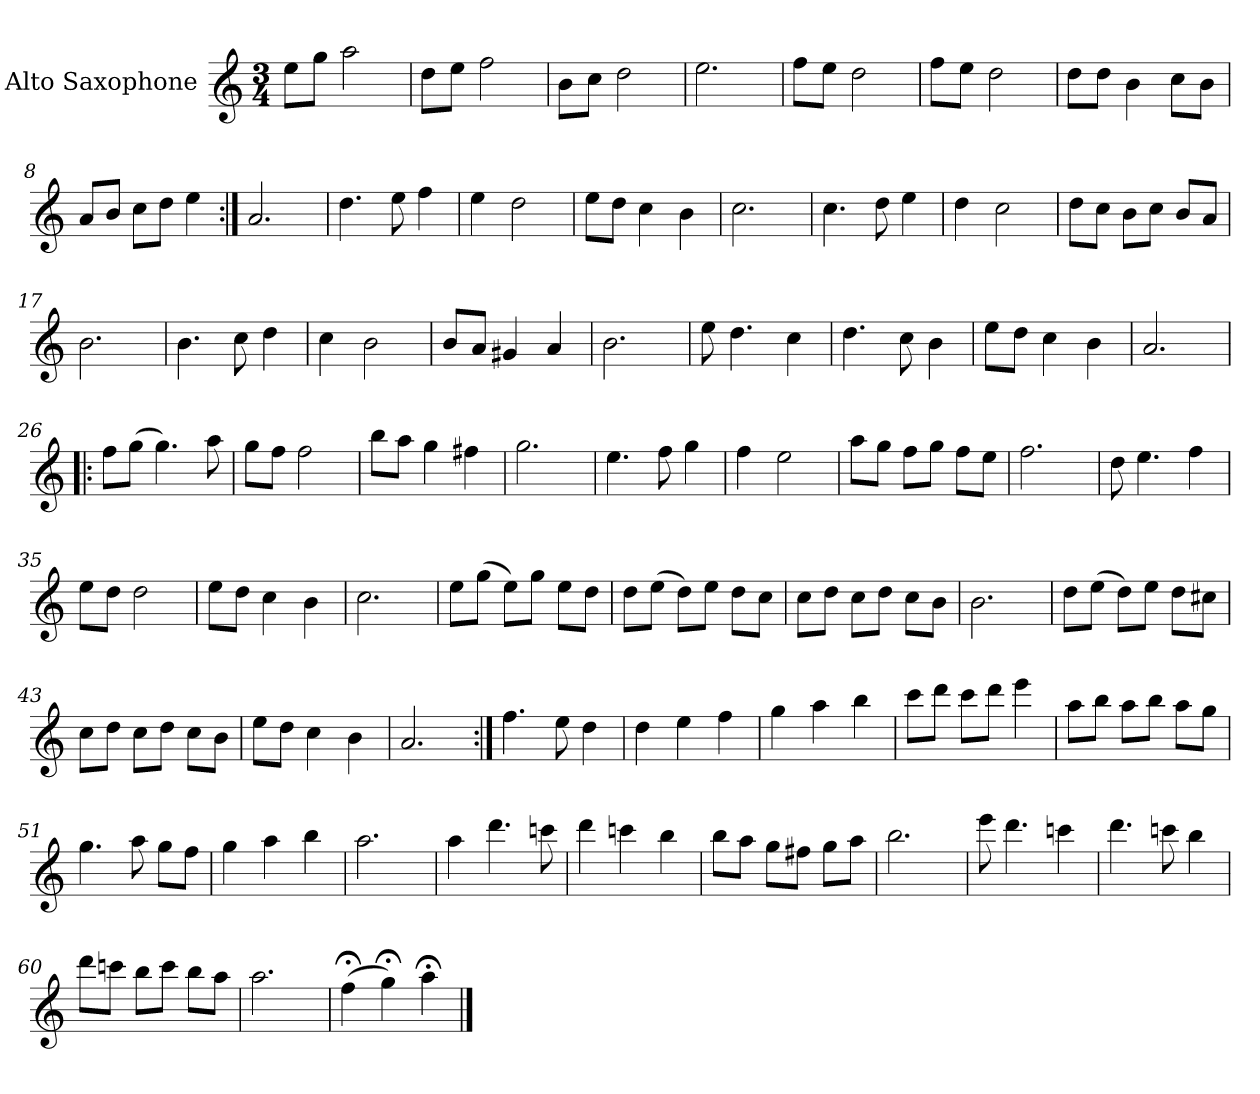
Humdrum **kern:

**kern
*part1
*staff1
*I"Alto Saxophone
*I'A. Sax.
*clefG2
*ITrd5c9
*k[b-e-a-]
*E-:
*M3/4
=1
8g\L
8b-\J
2cc\
=2
8f\L
8g\J
2a-\
=3
8d\L
8e-\J
2f\
=4
2.g\
=5
8a-\L
8g\J
2f\
=6
8a-\L
8g\J
2f\
=7
8f\L
8f\J
4d\
8e-\L
8d\J
=8
8c/L
8d/J
8e-\L
8f\J
4g\
!!LO:LB:g=z
=9:|!
2.c/
=10
4.f\
8g\
4a-\
=11
4g\
2f\
=12
8g\L
8f\J
4e-\
4d\
=13
2.e-\
=14
4.e-\
8f\
4g\
=15
4f\
2e-\
=16
8f\L
8e-\J
8d\L
8e-\J
8d/L
8c/J
=17
2.d\
=18
4.d\
8e-\
4f\
=19
4e-\
2d\
!!LO:LB:g=z
=20
8d/L
8c/J
4Bn/
4c/
=21
2.d\
=22
8g\
4.f\
4e-\
=23
4.f\
8e-\
4d\
=24
8g\L
8f\J
4e-\
4d\
=25
2.c/
=26!|:
8a-\L
(8b-\J
4.b-\)
8cc\
=27
8b-\L
8a-\J
2a-\
=28
8dd\L
8cc\J
4b-\
4an\
!!LO:LB:g=z
=29
2.b-\
=30
4.g\
8a-\
4b-\
=31
4a-\
2g\
=32
8cc\L
8b-\J
8a-\L
8b-\J
8a-\L
8g\J
=33
2.a-\
=34
8f\
4.g\
4a-\
=35
8g\L
8f\J
2f\
=36
8g\L
8f\J
4e-\
4d\
=37
2.e-\
!!LO:LB:g=z
=38
8g\L
(8b-\J
8g\L)
8b-\J
8g\L
8f\J
=39
8f\L
(8g\J
8f\L)
8g\J
8f\L
8e-\J
=40
8e-\L
8f\J
8e-\L
8f\J
8e-\L
8d\J
=41
2.d\
=42
8f\L
(8g\J
8f\L)
8g\J
8f\L
8en\J
=43
8e-\L
8f\J
8e-\L
8f\J
8e-\L
8d\J
!!LO:LB:g=z
=44
8g\L
8f\J
4e-\
4d\
=45
2.c/
=46:|!
4.a-\
8g\
4f\
=47
4f\
4g\
4a-\
=48
4b-\
4cc\
4dd\
=49
8ee-\L
8ff\J
8ee-\L
8ff\J
4gg\
=50
8cc\L
8dd\J
8cc\L
8dd\J
8cc\L
8b-\J
=51
4.b-\
8cc\
8b-\L
8a-\J
=52
4b-\
4cc\
4dd\
!!LO:LB:g=z
=53
2.cc\
=54
4cc\
4.ff\
8ee-X\
=55
4ff\
4ee-X\
4dd\
=56
8dd\L
8cc\J
8b-\L
8an\J
8b-\L
8cc\J
=57
2.dd\
=58
8gg\
4.ff\
4ee-X\
=59
4.ff\
8ee-X\
4dd\
=60
8ff\L
8ee-X\J
8dd\L
8ee-\J
8dd\L
8cc\J
=61
2.cc\
!!LO:LB:g=z
=62
(4a-;<\
4b-;<\)
4cc;<\
==
*-
